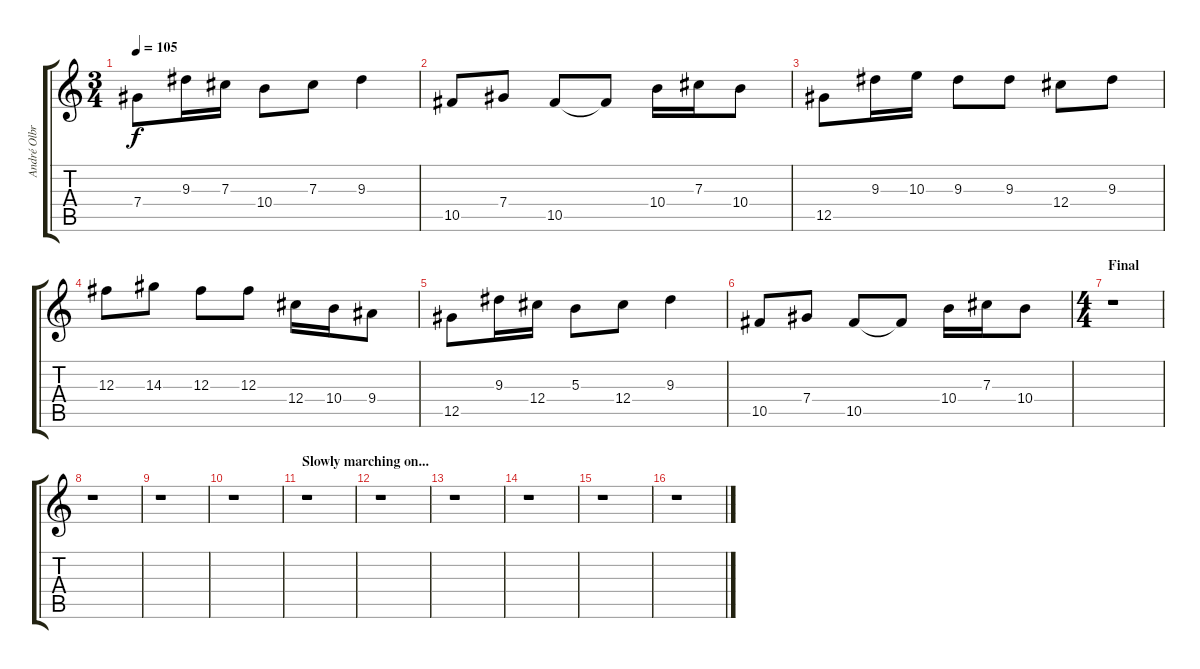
\track ("André Olbrich" "André Olbr") {instrument distortionguitar}
\staff {score tabs}
\tuning (Eb4 Bb3 Gb3 Db3 Ab2 Eb2) {hide}
\ts (3 4)
\tempo 105
\clef g2
\ks c
7.4.8{dy f} 9.3.16 7.3.16 10.4.8 7.3.8 9.3.4 |
10.5.8 7.4.8 10.5.8 10.5{t}.8 10.4.16 7.3.16 10.4.8 |
12.5.8 9.3.16 10.3.16 9.3.8 9.3.8 12.4.8 9.3.8 |
12.3.8 14.3.8 12.3.8 12.3.8 12.4.16 10.4.16 9.4.8 |
12.5.8 9.3.16 12.4.16 5.3.8 12.4.8 9.3.4 |
10.5.8 7.4.8 10.5.8 10.5{t}.8 10.4.16 7.3.16 10.4.8 |
\ts (4 4)
\section ("" "Final")
r.1 |
r.1 |
r.1 |
r.1 |
\section ("" "Slowly marching on...")
r.1 |
r.1 |
r.1 |
r.1 |
r.1 |
r.1
